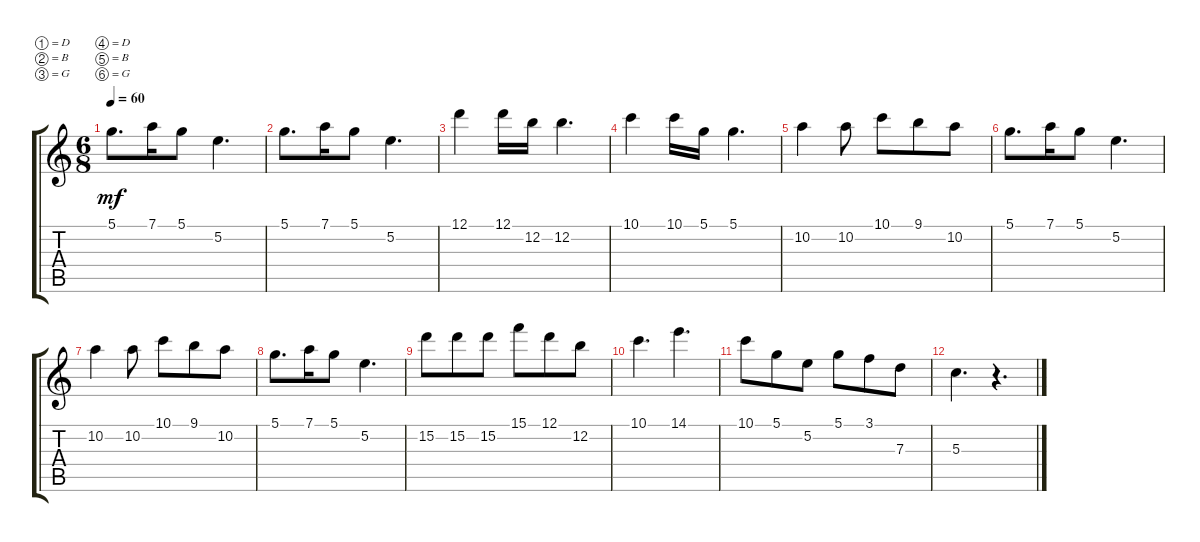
\defaultSystemsLayout 4
\bracketExtendMode groupsimilarinstruments
\singleTrackTrackNamePolicy hidden
\multiTrackTrackNamePolicy hidden
\otherSystemsTrackNameOrientation horizontal
\track ("Melody" "Melody") {mute instrument acousticguitarsteel}
\staff {score tabs}
\tuning (D4 B3 G3 D3 B2 G2)
\ts (6 8)
\tempo 60
\clef g2
\ks c
5.1.8{d dy mf instrument acousticguitarsteel} 7.1.16 5.1.8 5.2.4{d} |
5.1.8{d} 7.1.16 5.1.8 5.2.4{d} |
12.1.4 12.1.16 12.2.16 12.2.4{d} |
10.1.4 10.1.16 5.1.16 5.1.4{d} |
10.2.4 10.2.8 10.1.8 9.1.8 10.2.8 |
5.1.8{d} 7.1.16 5.1.8 5.2.4{d} |
10.2.4 10.2.8 10.1.8 9.1.8 10.2.8 |
5.1.8{d} 7.1.16 5.1.8 5.2.4{d} |
15.2.8 15.2.8 15.2.8 15.1.8 12.1.8 12.2.8 |
10.1.4{d} 14.1.4{d} |
10.1.8 5.1.8 5.2.8 5.1.8 3.1.8 7.3.8 |
5.3.4{d} r.4{d}
